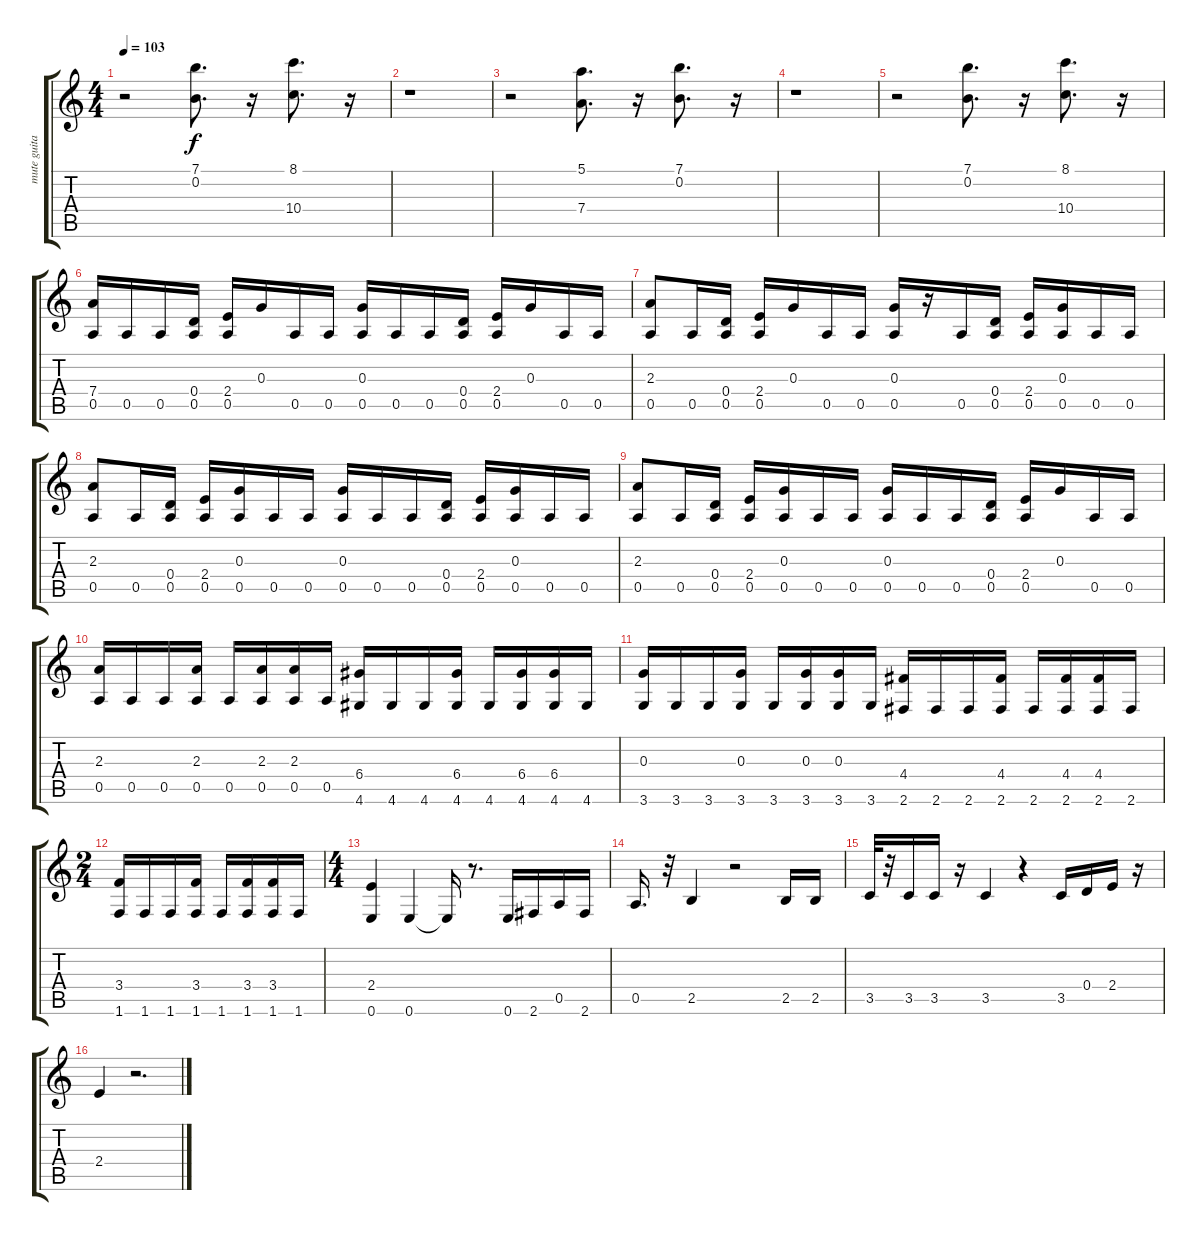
\track ("mute guitar" "mute guita") {instrument electricguitarmuted}
\staff {score tabs}
\tuning (E4 B3 G3 D3 A2 E2) {hide}
\ts (4 4)
\tempo 103
\clef g2
\ks c
r.2{dy f} (7.1 0.2).8{d} r.16 (8.1 10.4).8{d} r.16 |
r.1 |
r.2 (5.1 7.4).8{d} r.16 (7.1 0.2).8{d} r.16 |
r.1 |
r.2 (7.1 0.2).8{d} r.16 (8.1 10.4).8{d} r.16 |
(7.4 0.5).16 0.5.16 0.5.16 (0.4 0.5).16 (2.4 0.5).16 0.3.16 0.5.16 0.5.16 (0.3 0.5).16 0.5.16 0.5.16 (0.4 0.5).16 (2.4 0.5).16 0.3.16 0.5.16 0.5.16 |
(2.3 0.5).8 0.5.16 (0.4 0.5).16 (2.4 0.5).16 0.3.16 0.5.16 0.5.16 (0.3 0.5).16 r.16 0.5.16 (0.4 0.5).16 (2.4 0.5).16 (0.3 0.5).16 0.5.16 0.5.16 |
(2.3 0.5).8 0.5.16 (0.4 0.5).16 (2.4 0.5).16 (0.3 0.5).16 0.5.16 0.5.16 (0.3 0.5).16 0.5.16 0.5.16 (0.4 0.5).16 (2.4 0.5).16 (0.3 0.5).16 0.5.16 0.5.16 |
(2.3 0.5).8 0.5.16 (0.4 0.5).16 (2.4 0.5).16 (0.3 0.5).16 0.5.16 0.5.16 (0.3 0.5).16 0.5.16 0.5.16 (0.4 0.5).16 (2.4 0.5).16 0.3.16 0.5.16 0.5.16 |
(2.3 0.5).16 0.5.16 0.5.16 (2.3 0.5).16 0.5.16 (2.3 0.5).16 (2.3 0.5).16 0.5.16 (6.4 4.6).16 4.6.16 4.6.16 (6.4 4.6).16 4.6.16 (6.4 4.6).16 (6.4 4.6).16 4.6.16 |
(0.3 3.6).16 3.6.16 3.6.16 (0.3 3.6).16 3.6.16 (0.3 3.6).16 (0.3 3.6).16 3.6.16 (4.4 2.6).16 2.6.16 2.6.16 (4.4 2.6).16 2.6.16 (4.4 2.6).16 (4.4 2.6).16 2.6.16 |
\ts (2 4)
(3.4 1.6).16 1.6.16 1.6.16 (3.4 1.6).16 1.6.16 (3.4 1.6).16 (3.4 1.6).16 1.6.16 |
\ts (4 4)
(2.4 0.6).4 0.6.4 0.6{t}.16 r.8{d} 0.6.16 2.6.16 0.5.16 2.6.16 |
0.5.16{d} r.32 2.5.4 r.2 2.5.16 2.5.16 |
3.5.32 r.32 3.5.16 3.5.16 r.16 3.5.4 r.4 3.5.16 0.4.16 2.4.16 r.16 |
2.4.4 r.2{d}
